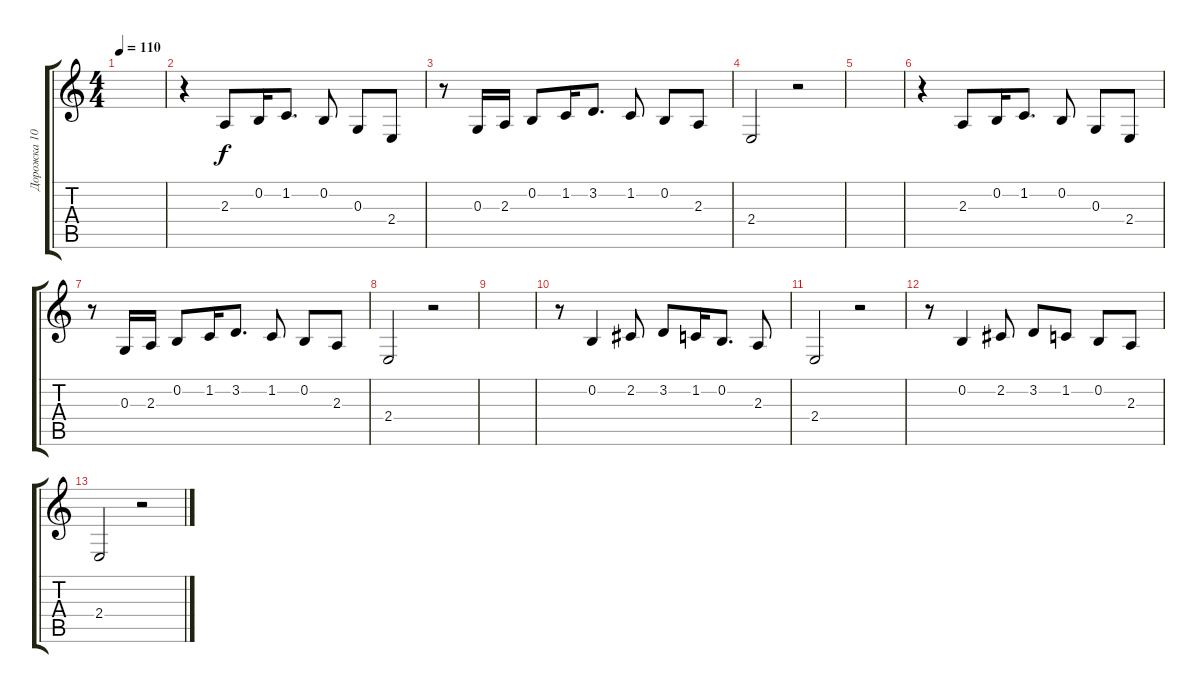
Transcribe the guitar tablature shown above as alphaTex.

\track ("Дорожка 10" "Дорожка 10") {instrument stringensemble1}
\staff {score tabs}
\tuning (E4 B3 G3 D3 A2 E2) {hide}
\ts (4 4)
\tempo 110
\clef g2
\ks c
|
r.4 2.3.8 0.2.16 1.2.8{d} 0.2.8 0.3.8 2.4.8 |
r.8 0.3.16 2.3.16 0.2.8 1.2.16 3.2.8{d} 1.2.8 0.2.8 2.3.8 |
2.4.2 r.2 |
|
r.4 2.3.8 0.2.16 1.2.8{d} 0.2.8 0.3.8 2.4.8 |
r.8 0.3.16 2.3.16 0.2.8 1.2.16 3.2.8{d} 1.2.8 0.2.8 2.3.8 |
2.4.2 r.2 |
|
r.8 0.2.4 2.2.8 3.2.8 1.2.16 0.2.8{d} 2.3.8 |
2.4.2 r.2 |
r.8 0.2.4 2.2.8 3.2.8 1.2.8 0.2.8 2.3.8 |
2.4.2 r.2
